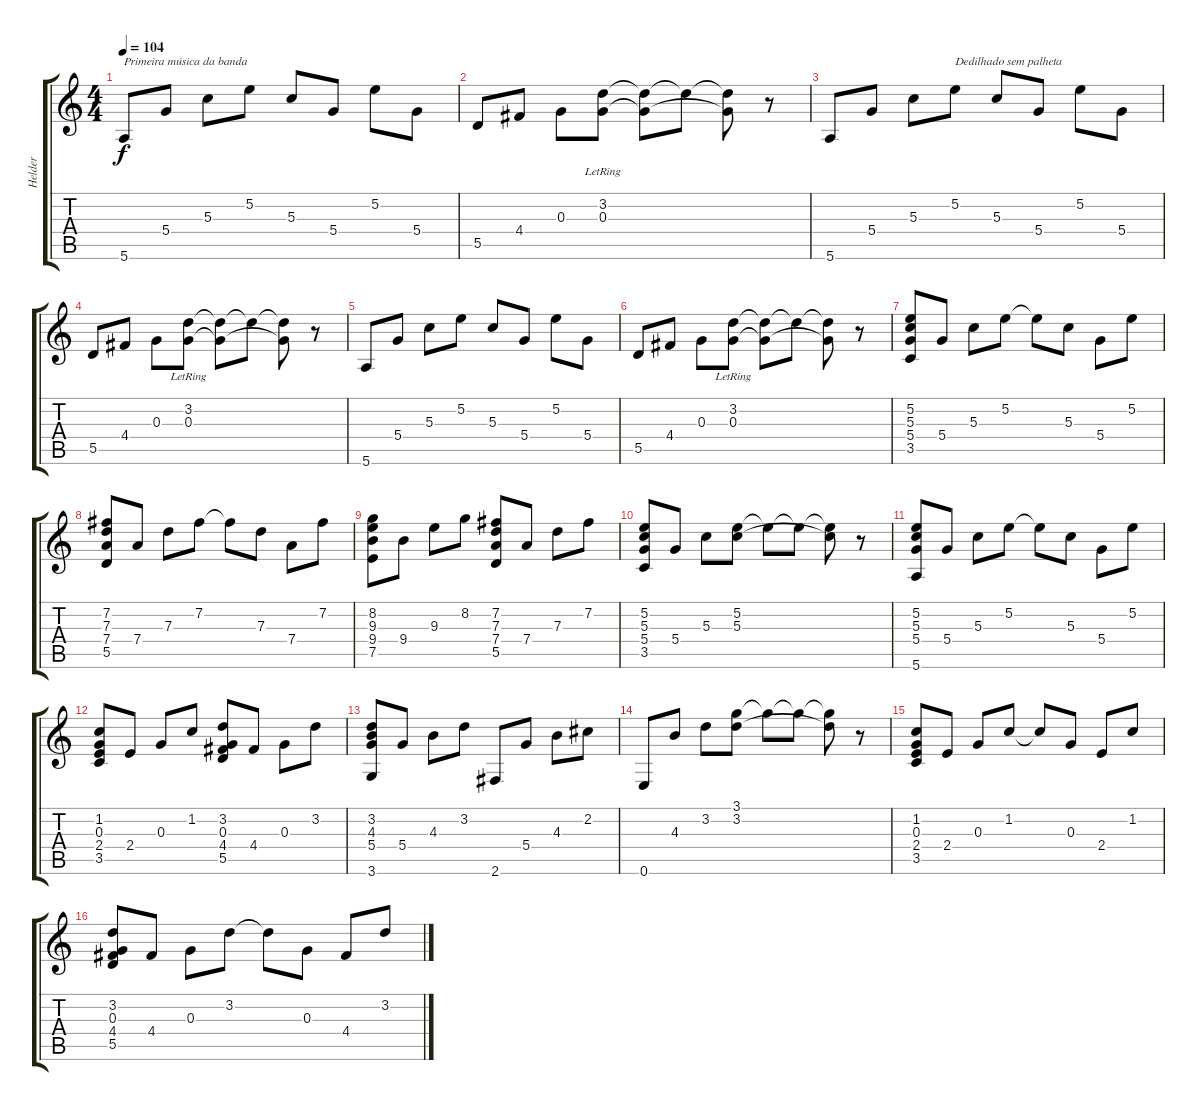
\track ("Helder" "Helder") {instrument acousticguitarnylon}
\staff {score tabs}
\tuning (E4 B3 G3 D3 A2 E2) {hide}
\ts (4 4)
\tempo 104
\clef g2
\ks c
5.6.8{txt "Primeira música da banda" dy f instrument acousticguitarnylon} 5.4.8 5.3.8 5.2.8 5.3.8 5.4.8 5.2.8 5.4.8 |
5.5.8 4.4.8 0.3.8 (3.2{lr} 0.3{lr}).8 (3.2{t} 0.3{t}).8 3.2{t}.8 (3.2{t} 0.3{t}).8 r.8 |
5.6.8 5.4.8 5.3.8 5.2.8{txt "Dedilhado sem palheta"} 5.3.8 5.4.8 5.2.8 5.4.8 |
5.5.8 4.4.8 0.3.8 (3.2{lr} 0.3{lr}).8 (3.2{t} 0.3{t}).8 3.2{t}.8 (3.2{t} 0.3{t}).8 r.8 |
5.6.8 5.4.8 5.3.8 5.2.8 5.3.8 5.4.8 5.2.8 5.4.8 |
5.5.8 4.4.8 0.3.8 (3.2{lr} 0.3{lr}).8 (3.2{t} 0.3{t}).8 3.2{t}.8 (3.2{t} 0.3{t}).8 r.8 |
(5.2 5.3 5.4 3.5).8 5.4.8 5.3.8 5.2.8 5.2{t}.8 5.3.8 5.4.8 5.2.8 |
(7.2 7.3 7.4 5.5).8 7.4.8 7.3.8 7.2.8 7.2{t}.8 7.3.8 7.4.8 7.2.8 |
(8.2 9.3 9.4 7.5).8 9.4.8 9.3.8 8.2.8 (7.2 7.3 7.4 5.5).8 7.4.8 7.3.8 7.2.8 |
(5.2 5.3 5.4 3.5).8 5.4.8 5.3.8 (5.2 5.3).8 5.2{t}.8 5.2{t}.8 (5.2{t} 5.3{t}).8 r.8 |
(5.2 5.3 5.4 5.6).8 5.4.8 5.3.8 5.2.8 5.2{t}.8 5.3.8 5.4.8 5.2.8 |
(1.2 0.3 2.4 3.5).8 2.4.8 0.3.8 1.2.8 (3.2 0.3 4.4 5.5).8 4.4.8 0.3.8 3.2.8 |
(3.2 4.3 5.4 3.6).8 5.4.8 4.3.8 3.2.8 2.6.8 5.4.8 4.3.8 2.2.8 |
0.6.8 4.3.8 3.2.8 (3.1 3.2).8 3.1{t}.8 3.1{t}.8 (3.1{t} 3.2{t}).8 r.8 |
(1.2 0.3 2.4 3.5).8 2.4.8 0.3.8 1.2.8 1.2{t}.8 0.3.8 2.4.8 1.2.8 |
(3.2 0.3 4.4 5.5).8 4.4.8 0.3.8 3.2.8 3.2{t}.8 0.3.8 4.4.8 3.2.8
